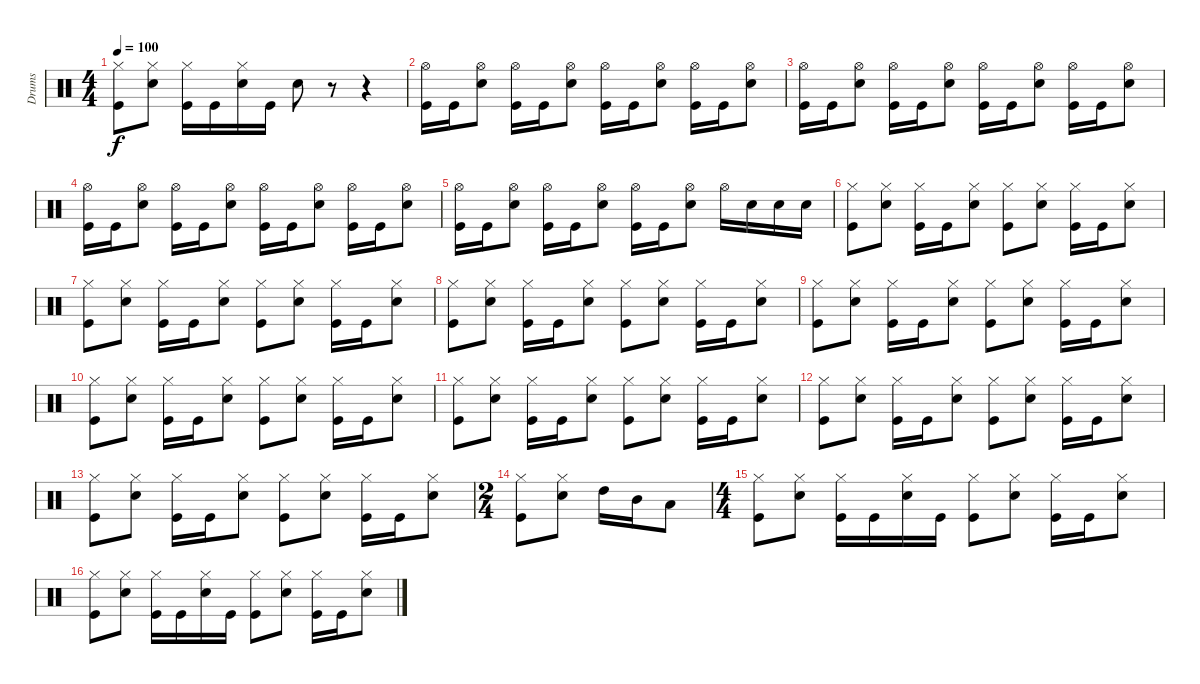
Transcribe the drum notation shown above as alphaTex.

\track ("Drums" "Drums") {instrument percussion}
\staff {score}
\articulation defaults
\ts (4 4)
\tempo 100
\clef neutral
\ks c
("Hi-Hat (closed)" "Kick (hit)").8{dy f} ("Hi-Hat (closed)" "Snare (hit) 2").8 ("Hi-Hat (closed)" "Kick (hit)").16 "Kick (hit)".16 ("Hi-Hat (closed)" "Snare (hit) 2").16 "Kick (hit)".16 "Snare (hit) 2".8 r.8 r.4 |
("Hi-Hat (open)" "Kick (hit)").16 "Kick (hit)".16 ("Hi-Hat (open)" "Snare (hit) 2").8 ("Hi-Hat (open)" "Kick (hit)").16 "Kick (hit)".16 ("Hi-Hat (open)" "Snare (hit) 2").8 ("Hi-Hat (open)" "Kick (hit)").16 "Kick (hit)".16 ("Hi-Hat (open)" "Snare (hit) 2").8 ("Hi-Hat (open)" "Kick (hit)").16 "Kick (hit)".16 ("Hi-Hat (open)" "Snare (hit) 2").8 |
("Hi-Hat (open)" "Kick (hit)").16 "Kick (hit)".16 ("Hi-Hat (open)" "Snare (hit) 2").8 ("Hi-Hat (open)" "Kick (hit)").16 "Kick (hit)".16 ("Hi-Hat (open)" "Snare (hit) 2").8 ("Hi-Hat (open)" "Kick (hit)").16 "Kick (hit)".16 ("Hi-Hat (open)" "Snare (hit) 2").8 ("Hi-Hat (open)" "Kick (hit)").16 "Kick (hit)".16 ("Hi-Hat (open)" "Snare (hit) 2").8 |
("Hi-Hat (open)" "Kick (hit)").16 "Kick (hit)".16 ("Hi-Hat (open)" "Snare (hit) 2").8 ("Hi-Hat (open)" "Kick (hit)").16 "Kick (hit)".16 ("Hi-Hat (open)" "Snare (hit) 2").8 ("Hi-Hat (open)" "Kick (hit)").16 "Kick (hit)".16 ("Hi-Hat (open)" "Snare (hit) 2").8 ("Hi-Hat (open)" "Kick (hit)").16 "Kick (hit)".16 ("Hi-Hat (open)" "Snare (hit) 2").8 |
("Hi-Hat (open)" "Kick (hit)").16 "Kick (hit)".16 ("Hi-Hat (open)" "Snare (hit) 2").8 ("Hi-Hat (open)" "Kick (hit)").16 "Kick (hit)".16 ("Hi-Hat (open)" "Snare (hit) 2").8 ("Hi-Hat (open)" "Kick (hit)").16 "Kick (hit)".16 ("Hi-Hat (open)" "Snare (hit) 2").8 "Hi-Hat (open)".16 "Snare (hit) 2".16 "Snare (hit) 2".16 "Snare (hit) 2".16 |
("Hi-Hat (closed)" "Kick (hit)").8 ("Hi-Hat (closed)" "Snare (hit) 2").8 ("Hi-Hat (closed)" "Kick (hit)").16 "Kick (hit)".16 ("Hi-Hat (closed)" "Snare (hit) 2").8 ("Hi-Hat (closed)" "Kick (hit)").8 ("Hi-Hat (closed)" "Snare (hit) 2").8 ("Hi-Hat (closed)" "Kick (hit)").16 "Kick (hit)".16 ("Hi-Hat (closed)" "Snare (hit) 2").8 |
("Hi-Hat (closed)" "Kick (hit)").8 ("Hi-Hat (closed)" "Snare (hit) 2").8 ("Hi-Hat (closed)" "Kick (hit)").16 "Kick (hit)".16 ("Hi-Hat (closed)" "Snare (hit) 2").8 ("Hi-Hat (closed)" "Kick (hit)").8 ("Hi-Hat (closed)" "Snare (hit) 2").8 ("Hi-Hat (closed)" "Kick (hit)").16 "Kick (hit)".16 ("Hi-Hat (closed)" "Snare (hit) 2").8 |
("Hi-Hat (closed)" "Kick (hit)").8 ("Hi-Hat (closed)" "Snare (hit) 2").8 ("Hi-Hat (closed)" "Kick (hit)").16 "Kick (hit)".16 ("Hi-Hat (closed)" "Snare (hit) 2").8 ("Hi-Hat (closed)" "Kick (hit)").8 ("Hi-Hat (closed)" "Snare (hit) 2").8 ("Hi-Hat (closed)" "Kick (hit)").16 "Kick (hit)".16 ("Hi-Hat (closed)" "Snare (hit) 2").8 |
("Hi-Hat (closed)" "Kick (hit)").8 ("Hi-Hat (closed)" "Snare (hit) 2").8 ("Hi-Hat (closed)" "Kick (hit)").16 "Kick (hit)".16 ("Hi-Hat (closed)" "Snare (hit) 2").8 ("Hi-Hat (closed)" "Kick (hit)").8 ("Hi-Hat (closed)" "Snare (hit) 2").8 ("Hi-Hat (closed)" "Kick (hit)").16 "Kick (hit)".16 ("Hi-Hat (closed)" "Snare (hit) 2").8 |
("Hi-Hat (closed)" "Kick (hit)").8 ("Hi-Hat (closed)" "Snare (hit) 2").8 ("Hi-Hat (closed)" "Kick (hit)").16 "Kick (hit)".16 ("Hi-Hat (closed)" "Snare (hit) 2").8 ("Hi-Hat (closed)" "Kick (hit)").8 ("Hi-Hat (closed)" "Snare (hit) 2").8 ("Hi-Hat (closed)" "Kick (hit)").16 "Kick (hit)".16 ("Hi-Hat (closed)" "Snare (hit) 2").8 |
("Hi-Hat (closed)" "Kick (hit)").8 ("Hi-Hat (closed)" "Snare (hit) 2").8 ("Hi-Hat (closed)" "Kick (hit)").16 "Kick (hit)".16 ("Hi-Hat (closed)" "Snare (hit) 2").8 ("Hi-Hat (closed)" "Kick (hit)").8 ("Hi-Hat (closed)" "Snare (hit) 2").8 ("Hi-Hat (closed)" "Kick (hit)").16 "Kick (hit)".16 ("Hi-Hat (closed)" "Snare (hit) 2").8 |
("Hi-Hat (closed)" "Kick (hit)").8 ("Hi-Hat (closed)" "Snare (hit) 2").8 ("Hi-Hat (closed)" "Kick (hit)").16 "Kick (hit)".16 ("Hi-Hat (closed)" "Snare (hit) 2").8 ("Hi-Hat (closed)" "Kick (hit)").8 ("Hi-Hat (closed)" "Snare (hit) 2").8 ("Hi-Hat (closed)" "Kick (hit)").16 "Kick (hit)".16 ("Hi-Hat (closed)" "Snare (hit) 2").8 |
("Hi-Hat (closed)" "Kick (hit)").8 ("Hi-Hat (closed)" "Snare (hit) 2").8 ("Hi-Hat (closed)" "Kick (hit)").16 "Kick (hit)".16 ("Hi-Hat (closed)" "Snare (hit) 2").8 ("Hi-Hat (closed)" "Kick (hit)").8 ("Hi-Hat (closed)" "Snare (hit) 2").8 ("Hi-Hat (closed)" "Kick (hit)").16 "Kick (hit)".16 ("Hi-Hat (closed)" "Snare (hit) 2").8 |
\ts (2 4)
("Hi-Hat (closed)" "Kick (hit)").8 ("Hi-Hat (closed)" "Snare (hit) 2").8 "High Tom (hit)".16 "Mid Tom (hit)".16 "Low Tom (hit)".8 |
\ts (4 4)
("Hi-Hat (closed)" "Kick (hit)").8 ("Hi-Hat (closed)" "Snare (hit) 2").8 ("Hi-Hat (closed)" "Kick (hit)").16 "Kick (hit)".16 ("Hi-Hat (closed)" "Snare (hit) 2").16 "Kick (hit)".16 ("Hi-Hat (closed)" "Kick (hit)").8 ("Hi-Hat (closed)" "Snare (hit) 2").8 ("Hi-Hat (closed)" "Kick (hit)").16 "Kick (hit)".16 ("Hi-Hat (closed)" "Snare (hit) 2").8 |
("Hi-Hat (closed)" "Kick (hit)").8 ("Hi-Hat (closed)" "Snare (hit) 2").8 ("Hi-Hat (closed)" "Kick (hit)").16 "Kick (hit)".16 ("Hi-Hat (closed)" "Snare (hit) 2").16 "Kick (hit)".16 ("Hi-Hat (closed)" "Kick (hit)").8 ("Hi-Hat (closed)" "Snare (hit) 2").8 ("Hi-Hat (closed)" "Kick (hit)").16 "Kick (hit)".16 ("Hi-Hat (closed)" "Snare (hit) 2").8
